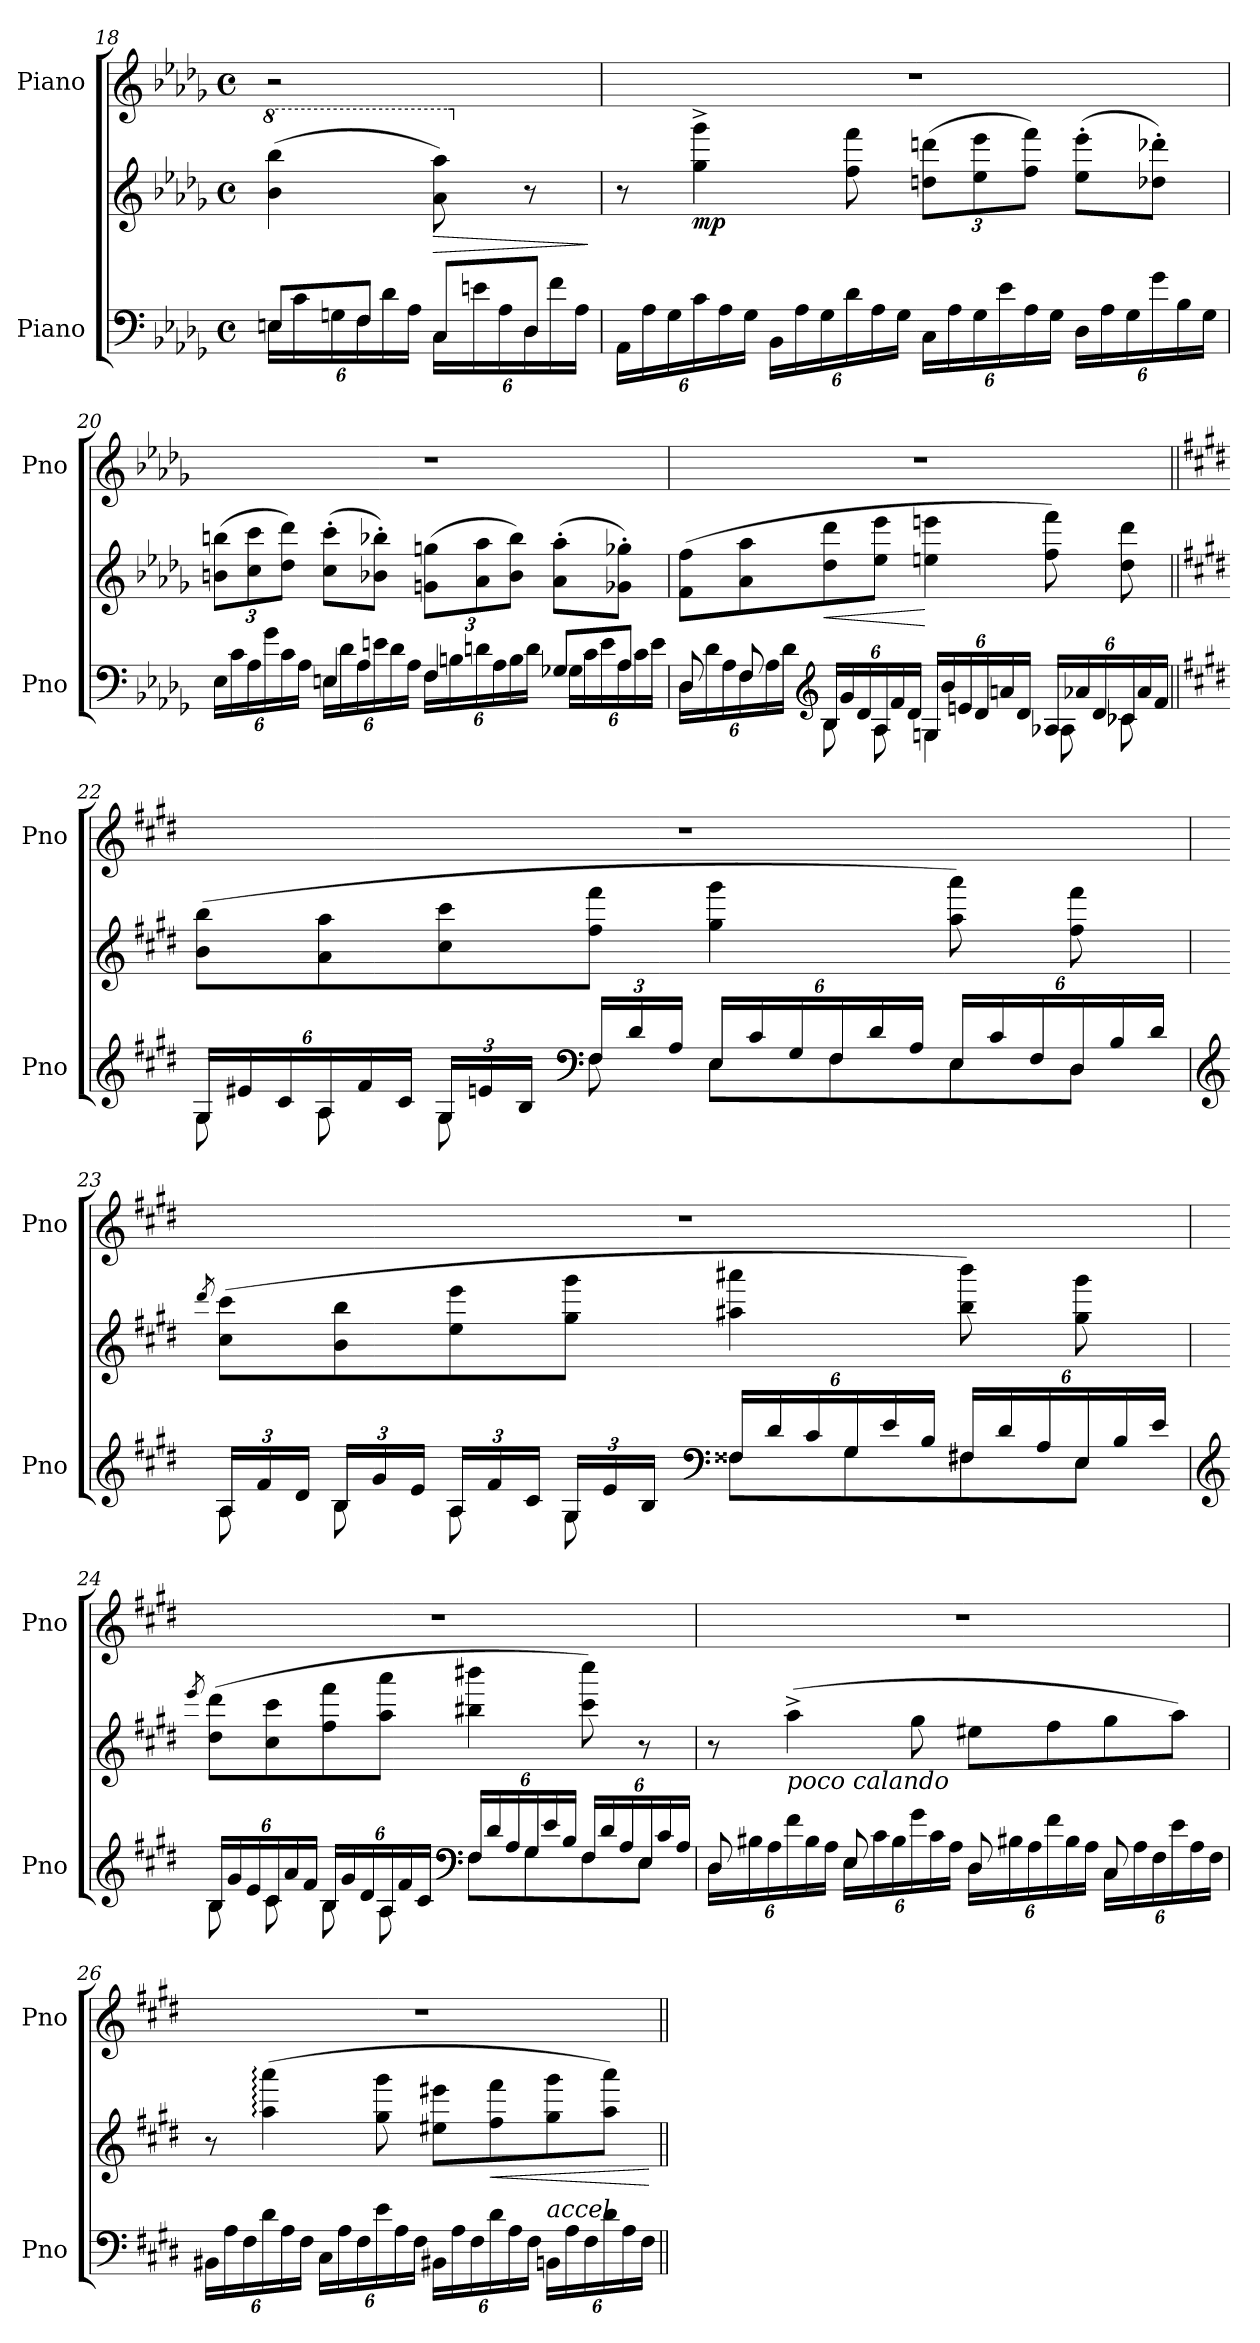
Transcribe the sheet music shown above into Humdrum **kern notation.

**kern	**kern	**dynam	**kern
*part2	*part2	*part2	*part1
*staff3	*staff2	*staff2/3	*staff1
*I"Piano	*	*	*I"Piano
*I'Pno	*	*	*I'Pno
!!LO:LB:g=z
*clefF4	*clefG2	*	*clefG2
*k[b-e-a-d-g-]	*k[b-e-a-d-g-]	*	*k[b-e-a-d-g-]
*M4/4	*M4/4	*	*M4/4
*met(c)	*met(c)	*	*met(c)
=18	=18	=18	=18
*^	*	*	*
*	*Xbrackettup	*	*	*
*	*	*8va	*	*
8En/L	24E\LL	(>4bb-\ 4bbb-\	.	2r
.	24c\	.	.	.
.	24Gn\	.	.	.
8F/J	24F\	.	.	.
.	24d-\	.	.	.
.	24A-\JJ	.	.	.
!	!	!	!LO:HP:b	!
8C/L	24C\LL	8aa-\ 8aaa-\)	>	.
.	24en\	.	.	.
.	24A-\	.	.	.
*	*	*X8va	*	*
8D-/J	24D-\	8r	.	.
.	24f\	.	.	.
.	24A-\JJ	.	.	.
*v	*v	*	*	*
.	.	]	.
=19	=19	=19	=19
24AA-\LL	8r	.	1r
24A-\	.	.	.
24G-\	.	.	.
!	!	!LO:DY:b	!
24c\	4gg-\^ 4ggg-\^	mp	.
24A-\	.	.	.
24G-\JJ	.	.	.
24BB-\LL	.	.	.
24A-\	.	.	.
24G-\	.	.	.
24d-\	8ff\ 8fff\	.	.
24A-\	.	.	.
24G-\JJ	.	.	.
*	*Xbrackettup	*	*
24C\LL	(>12ddn\ 12dddn\L	.	.
24A-\	.	.	.
24G-\	12ee-\ 12eee-\	.	.
24e-\	.	.	.
24A-\	12ff\ 12fff\J)	.	.
24G-\JJ	.	.	.
24D-\LL	(>8ee-\' 8eee-\'L	.	.
24A-\	.	.	.
24G-\	.	.	.
24g-\	8dd-X\' 8ddd-X\'J)	.	.
24B-\	.	.	.
24G-\JJ	.	.	.
!!LO:LB:g=z
=20	=20	=20	=20
*^	*	*	*
4ryy	24E-\LL	(>12bn\ 12bbn\L	.	1r
.	24c\	.	.	.
.	24A-\	12cc\ 12ccc\	.	.
.	24g-\	.	.	.
.	24c\	12dd-\ 12ddd-\J)	.	.
.	24A-\JJ	.	.	.
4En/	24E\LL	(>8cc\' 8ccc\'L	.	.
.	24d-\	.	.	.
.	24A-\	.	.	.
.	24en\	8b-X\' 8bb-X\'J)	.	.
.	24d-\	.	.	.
.	24A-\JJ	.	.	.
4F/	24F\LL	(>12gn\ 12ggn\L	.	.
.	24Bn\	.	.	.
.	24dn\	12a-\ 12aa-\	.	.
.	24A-\	.	.	.
.	24B\	12b-\ 12bb-\J)	.	.
.	24d\JJ	.	.	.
8G-X/L	24G-\LL	(>8a-\' 8aa-\'L	.	.
.	24c\	.	.	.
.	24e\	.	.	.
8A-/J	24A-\	8g-X\' 8gg-X\'J)	.	.
.	24c\	.	.	.
.	24e\JJ	.	.	.
=21	=21	=21	=21	=21
8D-/	24D-\LL	(>8f\ 8ff\L	.	1r
.	24d-\	.	.	.
.	24A-\	.	.	.
8F/	24F\	8a-\ 8aa-\	.	.
.	24A-\	.	.	.
.	24d-\JJ	.	.	.
*clefG2	*	*	*	*
!	!	!	!LO:HP:b	!
24B-/LL	8B-\	8dd-\ 8ddd-\	<	.
24g-/	.	.	.	.
24d-/	.	.	.	.
24A-/	8A-\	8ee-\ 8eee-\J	.	.
24f/	.	.	.	.
24d-/JJ	.	.	.	.
24Gn/LL	4G\	4een\ 4eeen\	[	.
24b-/	.	.	.	.
24en/	.	.	.	.
24d-/	.	.	.	.
24an/	.	.	.	.
24d-/JJ	.	.	.	.
24A-X/LL	8A-\	8ff\ 8fff\)	.	.
24a-X/	.	.	.	.
24d-/	.	.	.	.
24c-X/	8c-\	8dd-\ 8ddd-\	.	.
24a-/	.	.	.	.
24f/JJ	.	.	.	.
!!LO:PB:g=z
=22||	=22||	=22||	=22||	=22||
*k[f#c#g#d#]	*	*k[f#c#g#d#]	*	*k[f#c#g#d#]
24G#/LL	8G#\	(>8b\ 8bb\L	.	1r
24e#X/	.	.	.	.
24c#/	.	.	.	.
24A/	8A\	8a\ 8aa\	.	.
24f#/	.	.	.	.
24c#/JJ	.	.	.	.
24G#/LL	8G#\	8cc#\ 8ccc#\	.	.
24en/	.	.	.	.
24B/JJ	.	.	.	.
*clefF4	*	*	*	*
24F#/LL	8F#\	8ff#\ 8fff#\J	.	.
24d#/	.	.	.	.
24A/JJ	.	.	.	.
24E/LL	8E\L	4gg#\ 4ggg#\	.	.
24c#/	.	.	.	.
24G#/	.	.	.	.
24F#/	8F#\	.	.	.
24d#/	.	.	.	.
24A/JJ	.	.	.	.
24E/LL	8E\	8aa\ 8aaa\)	.	.
24c#/	.	.	.	.
24F#/	.	.	.	.
24D#/	8D#\J	8ff#\ 8fff#\	.	.
24B/	.	.	.	.
24d#/JJ	.	.	.	.
=23	=23	=23	=23	=23
*clefG2	*	*	*	*
.	.	8qddd#/	.	.
24A/LL	8A\	(>8cc#\ 8ccc#\L	.	1r
24f#/	.	.	.	.
24d#/JJ	.	.	.	.
24B/LL	8B\	8b\ 8bb\	.	.
24g#/	.	.	.	.
24e/JJ	.	.	.	.
24A/LL	8A\	8ee\ 8eee\	.	.
24f#/	.	.	.	.
24c#/JJ	.	.	.	.
24G#/LL	8G#\	8gg#\ 8ggg#\J	.	.
24e/	.	.	.	.
24B/JJ	.	.	.	.
*clefF4	*	*	*	*
24F##X/LL	8F##\L	4aa#X\ 4aaa#X\	.	.
24d#/	.	.	.	.
24c#/	.	.	.	.
24G#/	8G#\	.	.	.
24e/	.	.	.	.
24B/JJ	.	.	.	.
24F#X/LL	8F#\	8bb\ 8bbb\)	.	.
24d#/	.	.	.	.
24A/	.	.	.	.
24E/	8E\J	8gg#\ 8ggg#\	.	.
24B/	.	.	.	.
24e/JJ	.	.	.	.
!!LO:LB:g=z
=24	=24	=24	=24	=24
*clefG2	*	*	*	*
.	.	8qeee/	.	.
24B/LL	8B\	(>8dd#\ 8ddd#\L	.	1r
24g#/	.	.	.	.
24e/	.	.	.	.
24c#/	8c#\	8cc#\ 8ccc#\	.	.
24a/	.	.	.	.
24f#/JJ	.	.	.	.
24B/LL	8B\	8ff#\ 8fff#\	.	.
24g#/	.	.	.	.
24d#/	.	.	.	.
24A/	8A\	8aa\ 8aaa\J	.	.
24f#/	.	.	.	.
24c#/JJ	.	.	.	.
*clefF4	*	*	*	*
24F#/LL	8F#\L	4bb#X\ 4bbb#X\	.	.
24d#/	.	.	.	.
24A/	.	.	.	.
24G#/	8G#\	.	.	.
24e/	.	.	.	.
24B/JJ	.	.	.	.
24F#/LL	8F#\	8ccc#\ 8cccc#\)	.	.
24d#/	.	.	.	.
24A/	.	.	.	.
24E/	8E\J	8r	.	.
24c#/	.	.	.	.
24A/JJ	.	.	.	.
=25	=25	=25	=25	=25
8D#/	24D#\LL	8r	.	1r
.	24B#X\	.	.	.
.	24A\	.	.	.
!	!	!LO:TX:b:i:t=poco calando	!	!
8ryy	24f#\	(>4aa^\	.	.
.	24B#\	.	.	.
.	24A\JJ	.	.	.
8E/	24E\LL	.	.	.
.	24c#\	.	.	.
.	24B#\	.	.	.
8ryy	24g#\	8gg#\	.	.
.	24c#\	.	.	.
.	24A\JJ	.	.	.
8D#/	24D#\LL	8ee#X\L	.	.
.	24B#X\	.	.	.
.	24A\	.	.	.
8ryy	24f#\	8ff#\	.	.
.	24B#\	.	.	.
.	24A\JJ	.	.	.
8C#/	24C#\LL	8gg#\	.	.
.	24A\	.	.	.
.	24F#\	.	.	.
8ryy	24e\	8aa\J)	.	.
.	24A\	.	.	.
.	24F#\JJ	.	.	.
*v	*v	*	*	*
!!LO:LB:g=z
=26	=26	=26	=26
24BB#X\LL	8r	.	1r
24A\	.	.	.
24F#\	.	.	.
24d#\	(>4aa\: 4aaa\:	.	.
24A\	.	.	.
24F#\JJ	.	.	.
24C#\LL	.	.	.
24A\	.	.	.
24F#\	.	.	.
24e\	8gg#\ 8ggg#\	.	.
24A\	.	.	.
24F#\JJ	.	.	.
24BB#X\LL	8ee#X\ 8eee#X\L	.	.
24A\	.	.	.
24F#\	.	.	.
!	!	!LO:HP:b	!
24d#\	8ff#\ 8fff#\	<	.
24A\	.	.	.
24F#\JJ	.	.	.
!LO:TX:a:i:t=accel.	!	!	!
24BBn\LL	8gg#\ 8ggg#\	.	.
24A\	.	.	.
24F#\	.	.	.
24d#\	8aa\ 8aaa\J)	.	.
24A\	.	.	.
24F#\JJ	.	.	.
.	.	[	.
=||	=||	=||	=||
*-	*-	*-	*-
